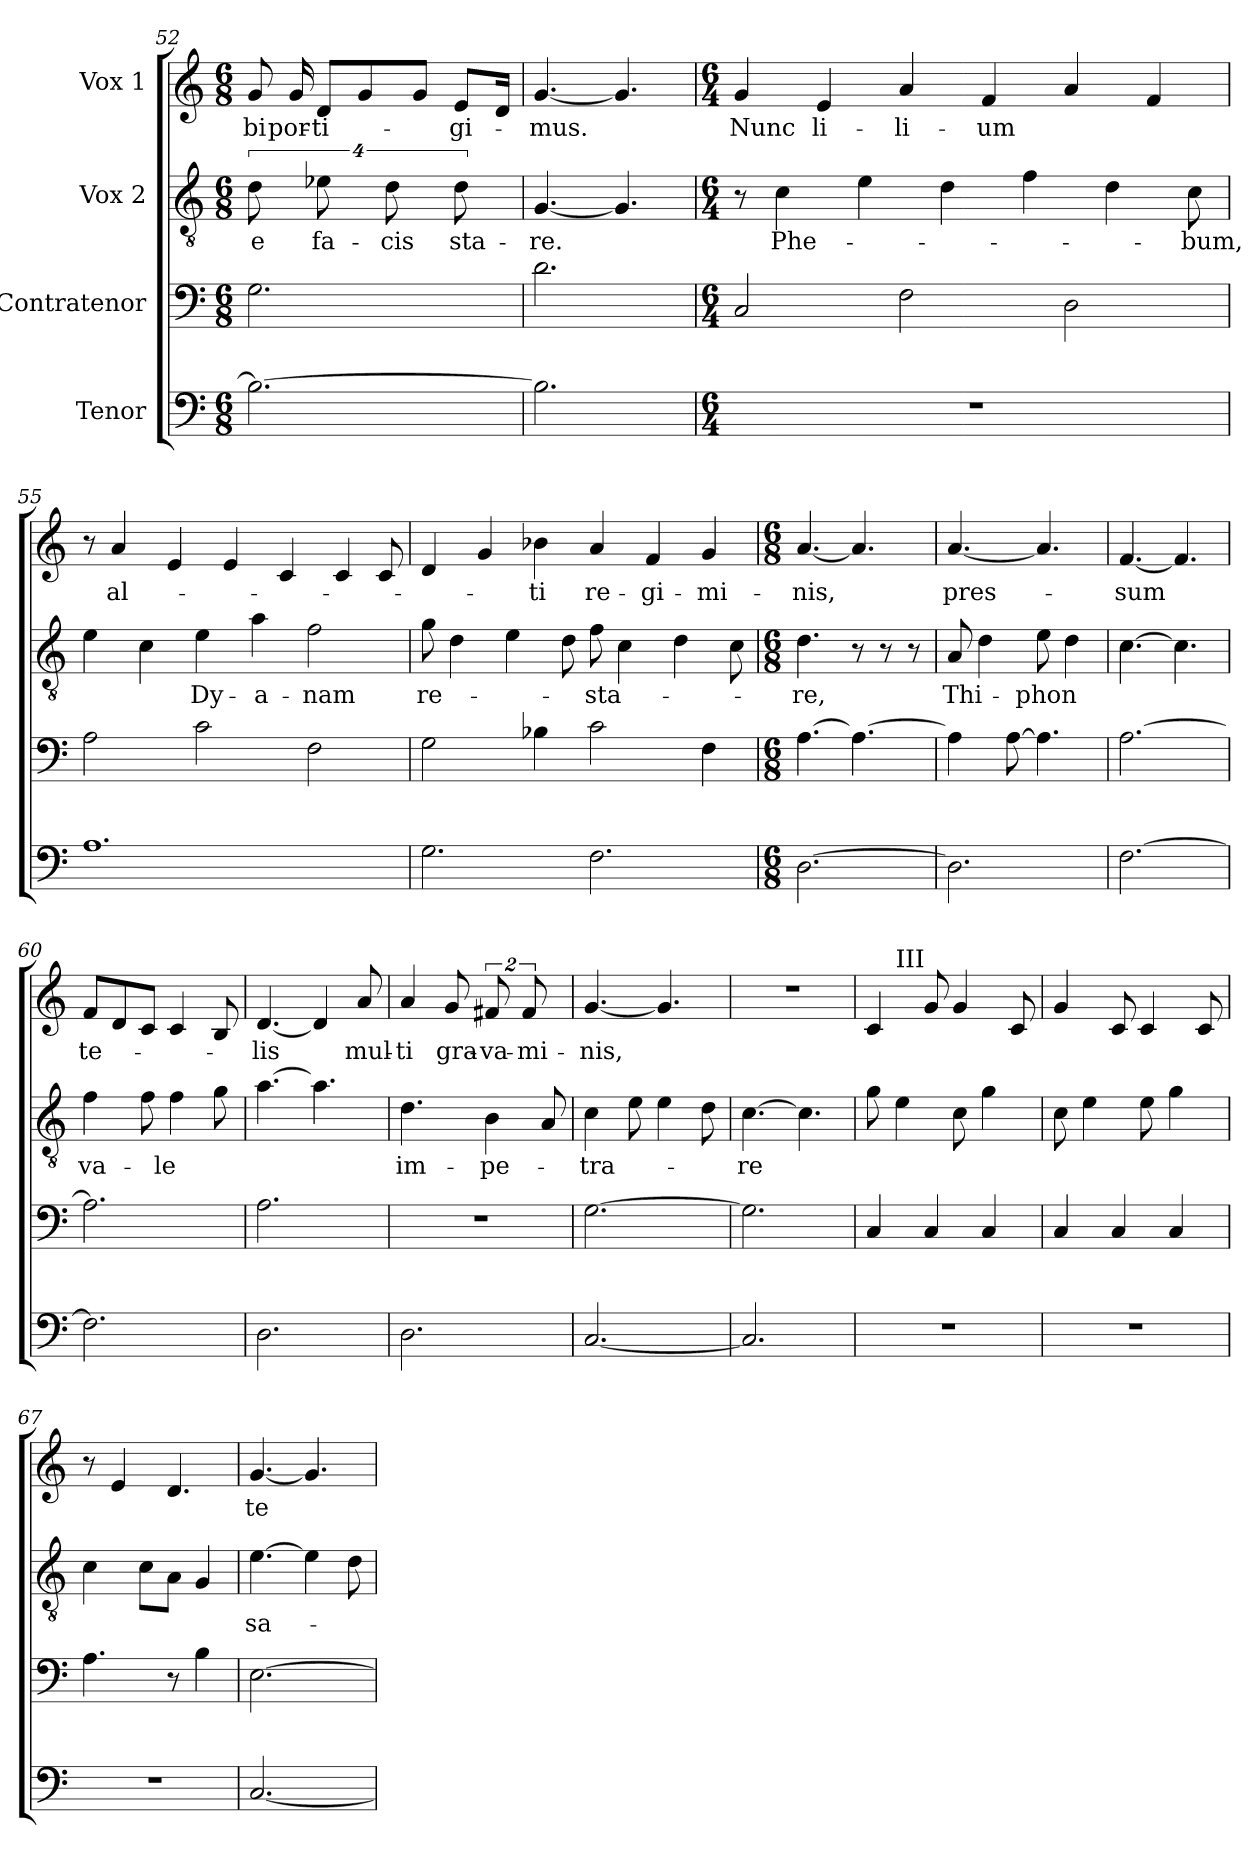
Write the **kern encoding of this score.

**kern	**kern	**kern	**text	**kern	**text
*part4	*part3	*part2	*part2	*part1	*part1
*staff4	*staff3	*staff2	*staff2	*staff1	*staff1
*I"Tenor	*I"Contratenor	*I"Vox 2	*	*I"Vox 1	*
*clefF4	*clefF4	*clefGv2	*	*clefG2	*
*k[]	*k[]	*k[]	*	*k[]	*
*C:	*C:	*C:	*	*C:	*
*M6/8	*M6/8	*M6/8	*	*M6/8	*
=52	=52	=52	=52	=52	=52
!	!	!	!LO:LY:b	!	!LO:LY:b
2.B\_	2.G\	16%3d\	-e	8g/	-bi
!	!	!	!	!	!LO:LY:b
.	.	.	.	16g/	por-
!	!	!	!LO:LY:b	!	!LO:LY:b
.	.	16%3e-X\	fa-	8d/L	-ti-
.	.	.	.	8g/	.
!	!	!	!LO:LY:b	!	!
.	.	16%3d\	-cis	.	.
.	.	.	.	8g/J	.
!	!	!	!LO:LY:b	!	!LO:LY:b
.	.	16%3d\	sta-	8e/L	-gi-
.	.	.	.	16d/Jk	.
=53	=53	=53	=53	=53	=53
!	!	!	!LO:LY:b	!	!LO:LY:b
2.B\]	2.d\	[4.G/	-re.	[4.g/	-mus.
.	.	4.G/]	.	4.g/]	.
=54	=54	=54	=54	=54	=54
*M6/4	*M6/4	*M6/4	*	*M6/4	*
!	!	!	!	!	!LO:LY:b
1.r	2C/	8r	.	4g/	Nunc
!	!	!	!LO:LY:b	!	!
.	.	4c\	Phe-	.	.
!	!	!	!	!	!LO:LY:b
.	.	.	.	4e/	li-
.	.	4e\	.	.	.
!	!	!	!	!	!LO:LY:b
.	2F\	.	.	4a/	-li-
.	.	4d\	.	.	.
!	!	!	!	!	!LO:LY:b
.	.	.	.	4f/	-um
.	.	4f\	.	.	.
.	2D\	.	.	4a/	.
.	.	4d\	.	.	.
.	.	.	.	4f/	.
!	!	!	!LO:LY:b	!	!
.	.	8c\	-bum,	.	.
!!LO:LB:g=z
=55	=55	=55	=55	=55	=55
1.A	2A\	4e\	.	8r	.
!	!	!	!	!	!LO:LY:b
.	.	.	.	4a/	al-
.	.	4c\	.	.	.
.	.	.	.	4e/	.
!	!	!	!LO:LY:b	!	!
.	2c\	4e\	Dy-	.	.
.	.	.	.	4e/	.
!	!	!	!LO:LY:b	!	!
.	.	4a\	-a-	.	.
.	.	.	.	4c/	.
!	!	!	!LO:LY:b	!	!
.	2F\	2f\	-nam	.	.
.	.	.	.	4c/	.
.	.	.	.	8c/	.
=56	=56	=56	=56	=56	=56
!	!	!	!LO:LY:b	!	!
2.G\	2G\	8g\	re-	4d/	.
.	.	4d\	.	.	.
.	.	.	.	4g/	.
.	.	4e\	.	.	.
!	!	!	!	!	!LO:LY:b
.	4B-X\	.	.	4b-X\	-ti
.	.	8d\	.	.	.
!	!	!	!LO:LY:b	!	!LO:LY:b
2.F\	2c\	8f\	-sta-	4a/	re-
.	.	4c\	.	.	.
!	!	!	!	!	!LO:LY:b
.	.	.	.	4f/	-gi-
.	.	4d\	.	.	.
!	!	!	!	!	!LO:LY:b
.	4F\	.	.	4g/	-mi-
.	.	8c\	.	.	.
=57	=57	=57	=57	=57	=57
*M6/8	*M6/8	*M6/8	*	*M6/8	*
!	!	!	!LO:LY:b	!	!LO:LY:b
[2.D\	[4.A\	4.d\	-re,	[4.a/	-nis,
.	4.A\_	8r	.	4.a/]	.
.	.	8r	.	.	.
.	.	8r	.	.	.
=58	=58	=58	=58	=58	=58
!	!	!	!LO:LY:b	!	!LO:LY:b
2.D\]	4A\]	8A/	Thi-	[4.a/	pres-
.	.	4d\	.	.	.
.	[8A\	.	.	.	.
!	!	!	!LO:LY:b	!	!
.	4.A\]	8e\	-phon	4.a/]	.
.	.	4d\	.	.	.
=59	=59	=59	=59	=59	=59
!	!	!	!	!	!LO:LY:b
[2.F\	[2.A\	[4.c\	.	[4.f/	-sum
.	.	4.c\]	.	4.f/]	.
!!LO:LB:g=z
=60	=60	=60	=60	=60	=60
!	!	!	!LO:LY:b	!	!LO:LY:b
2.F\]	2.A\]	4f\	va-	8f/L	te-
.	.	.	.	8d/	.
.	.	8f\	.	8c/J	.
!	!	!	!LO:LY:b	!	!
.	.	4f\	-le	4c/	.
.	.	8g\	.	8B/	.
=61	=61	=61	=61	=61	=61
!	!	!	!	!	!LO:LY:b
2.D\	2.A\	[4.a\	.	[4.d/	-lis
.	.	4.a\]	.	4d/]	.
!	!	!	!	!	!LO:LY:b
.	.	.	.	8a/	mul-
=62	=62	=62	=62	=62	=62
!	!	!	!LO:LY:b	!	!LO:LY:b
2.D\	2.r	4.d\	im-	4a/	-ti
!	!	!	!	!	!LO:LY:b
.	.	.	.	8g/	gra-
!	!	!	!LO:LY:b	!	!LO:LY:b
.	.	4B\	-pe-	16%3f#X/	-va-
!	!	!	!	!	!LO:LY:b
.	.	.	.	16%3f#/	-mi-
.	.	8A/	.	.	.
=63	=63	=63	=63	=63	=63
!	!	!	!LO:LY:b	!	!LO:LY:b
[2.C/	[2.G\	4c\	-tra-	[4.g/	-nis,
.	.	8e\	.	.	.
.	.	4e\	.	4.g/]	.
.	.	8d\	.	.	.
=64	=64	=64	=64	=64	=64
!	!	!	!LO:LY:b	!	!
2.C/]	2.G\]	[4.c\	-re	2.r	.
.	.	4.c\]	.	.	.
=65	=65	=65	=65	=65	=65
*	*	*	*	*^	*
2.r	4C/	8g\	.	4c/	8ryy	.
!	!	!	!	!	!LO:TX:a:t=III	!
.	.	4e\	.	.	2ryy	.
.	4C/	.	.	8g/	.	.
.	.	8c\	.	4g/	.	.
.	4C/	4g\	.	.	.	.
.	.	.	.	8c/	8ryy	.
*	*	*	*	*v	*v	*
!!LO:PB:g=z
=66	=66	=66	=66	=66	=66
2.r	4C/	8c\	.	4g/	.
.	.	4e\	.	.	.
.	4C/	.	.	8c/	.
.	.	8e\	.	4c/	.
.	4C/	4g\	.	.	.
.	.	.	.	8c/	.
=67	=67	=67	=67	=67	=67
2.r	4.A\	4c\	.	8r	.
.	.	.	.	4e/	.
.	.	8c\L	.	.	.
.	8r	8A\J	.	4.d/	.
.	4B\	4G/	.	.	.
=68	=68	=68	=68	=68	=68
!	!	!	!LO:LY:b	!	!LO:LY:b
[2.C/	[2.E\	[4.e\	sa-	[4.g/	te
.	.	4e\]	.	4.g/]	.
.	.	8d\	.	.	.
=	=	=	=	=	=
*-	*-	*-	*-	*-	*-
